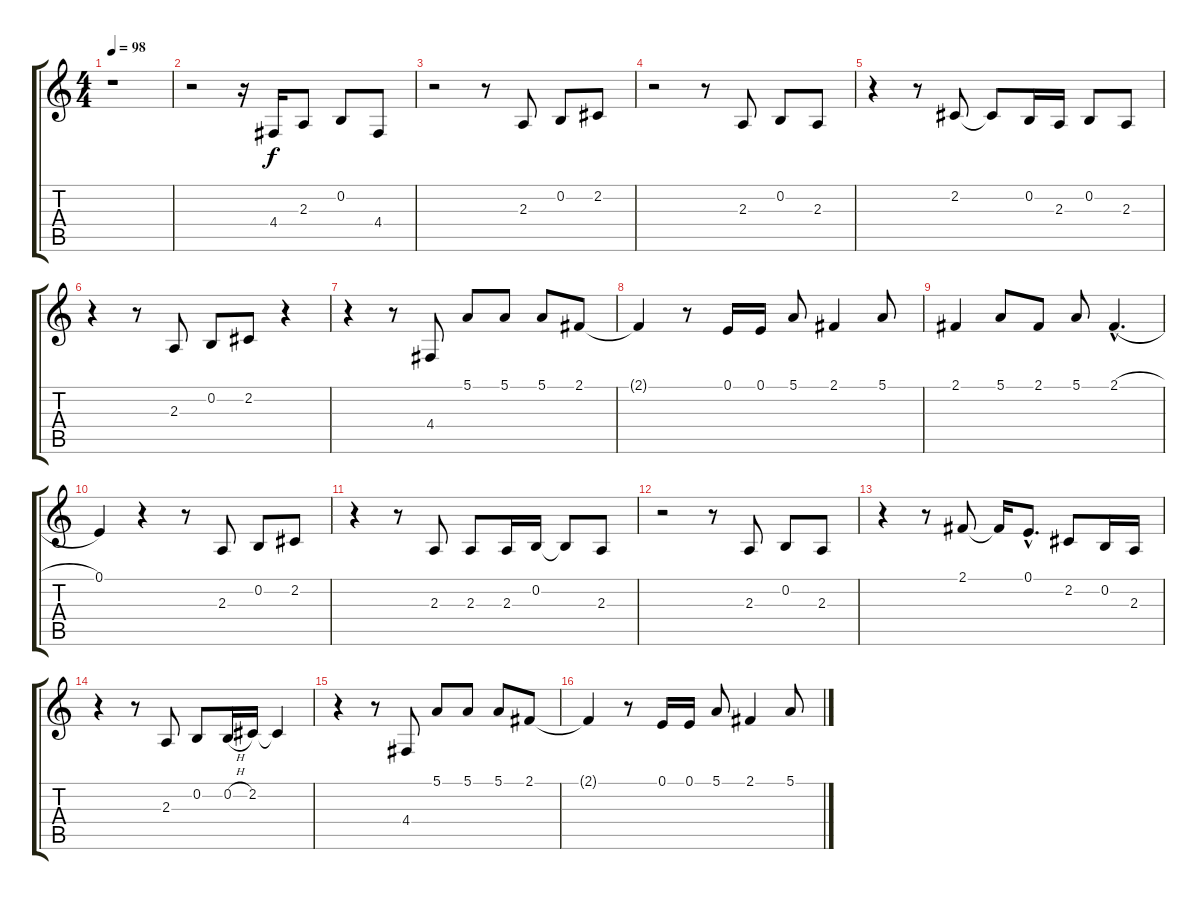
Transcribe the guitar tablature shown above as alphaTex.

\track "" {instrument sopranosax}
\staff {score tabs}
\tuning (E4 B3 G3 D3 A2 E2) {hide}
\ts (4 4)
\tempo 98
\clef g2
\ks c
r.1{dy f instrument sopranosax} |
r.2 r.16 4.4.16 2.3.8 0.2.8 4.4.8 |
r.2 r.8 2.3.8 0.2.8 2.2.8 |
r.2 r.8 2.3.8 0.2.8 2.3.8 |
r.4 r.8 2.2.8 2.2{t}.8 0.2.16 2.3.16 0.2.8 2.3.8 |
r.4 r.8 2.3.8 0.2.8 2.2.8 r.4 |
r.4 r.8 4.4.8 5.1.8 5.1.8 5.1.8 2.1.8 |
2.1{t}.4 r.8 0.1.16 0.1.16 5.1.8 2.1.4 5.1.8 |
2.1.4 5.1.8 2.1.8 5.1.8 2.1{h hac}.4{d} |
0.1.4 r.4 r.8 2.3.8 0.2.8 2.2.8 |
r.4 r.8 2.3.8 2.3.8 2.3.16 0.2.16 0.2{t}.8 2.3.8 |
r.2 r.8 2.3.8 0.2.8 2.3.8 |
r.4 r.8 2.1.8 2.1{t}.16 0.1{hac}.8{d} 2.2.8 0.2.16 2.3.16 |
r.4 r.8 2.3.8 0.2.8 0.2{h}.16 2.2.16 2.2{t}.4 |
r.4 r.8 4.4.8 5.1.8 5.1.8 5.1.8 2.1.8 |
2.1{t}.4 r.8 0.1.16 0.1.16 5.1.8 2.1.4 5.1.8
